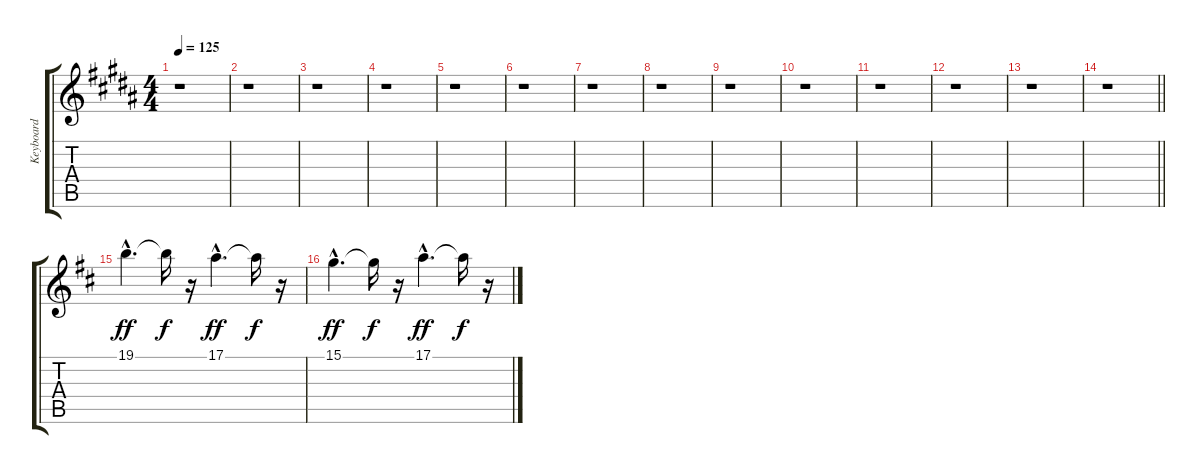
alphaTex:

\track ("Keyboard" "Keyboard") {instrument stringensemble1}
\staff {score tabs}
\tuning (E4 B3 G3 D3 A2 E2) {hide}
\ts (4 4)
\tempo 125
\clef g2
\ks b
r.1{dy ff} |
r.1 |
r.1 |
r.1 |
r.1 |
r.1 |
r.1 |
r.1 |
r.1 |
r.1 |
r.1 |
r.1 |
r.1 |
\barLineRight lightlight
r.1 |
\ks d
19.1{hac}.4{d} 19.1{t}.16{dy f} r.16 17.1{hac}.4{d dy ff} 17.1{t}.16{dy f} r.16 |
15.1{hac}.4{d dy ff} 15.1{t}.16{dy f} r.16 17.1{hac}.4{d dy ff} 17.1{t}.16{dy f} r.16
